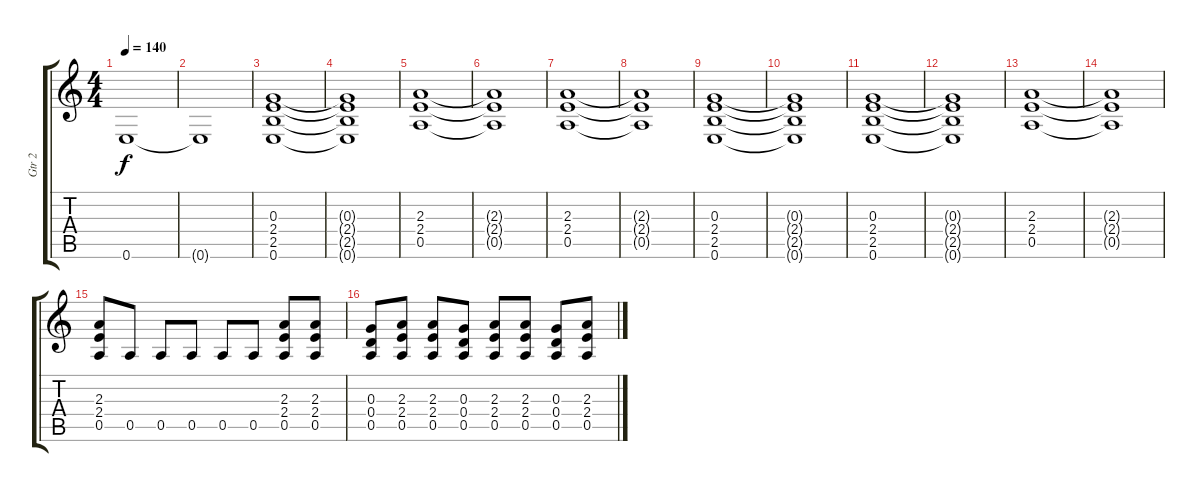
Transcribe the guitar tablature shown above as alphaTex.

\track ("Gtr 2" "Gtr 2") {instrument overdrivenguitar}
\staff {score tabs}
\tuning (E4 B3 G3 D3 A2 E2) {hide}
\ts (4 4)
\tempo 140
\clef g2
\ks c
0.6.1{dy f} |
0.6{t}.1 |
(0.3 2.4 2.5 0.6).1 |
(0.3{t} 2.4{t} 2.5{t} 0.6{t}).1 |
(2.3 2.4 0.5).1 |
(2.3{t} 2.4{t} 0.5{t}).1 |
(2.3 2.4 0.5).1 |
(2.3{t} 2.4{t} 0.5{t}).1 |
(0.3 2.4 2.5 0.6).1 |
(0.3{t} 2.4{t} 2.5{t} 0.6{t}).1 |
(0.3 2.4 2.5 0.6).1 |
(0.3{t} 2.4{t} 2.5{t} 0.6{t}).1 |
(2.3 2.4 0.5).1 |
(2.3{t} 2.4{t} 0.5{t}).1 |
(2.3 2.4 0.5).8 0.5.8 0.5.8 0.5.8 0.5.8 0.5.8 (2.3 2.4 0.5).8 (2.3 2.4 0.5).8 |
(0.3 0.4 0.5).8 (2.3 2.4 0.5).8 (2.3 2.4 0.5).8 (0.3 0.4 0.5).8 (2.3 2.4 0.5).8 (2.3 2.4 0.5).8 (0.3 0.4 0.5).8 (2.3 2.4 0.5).8
